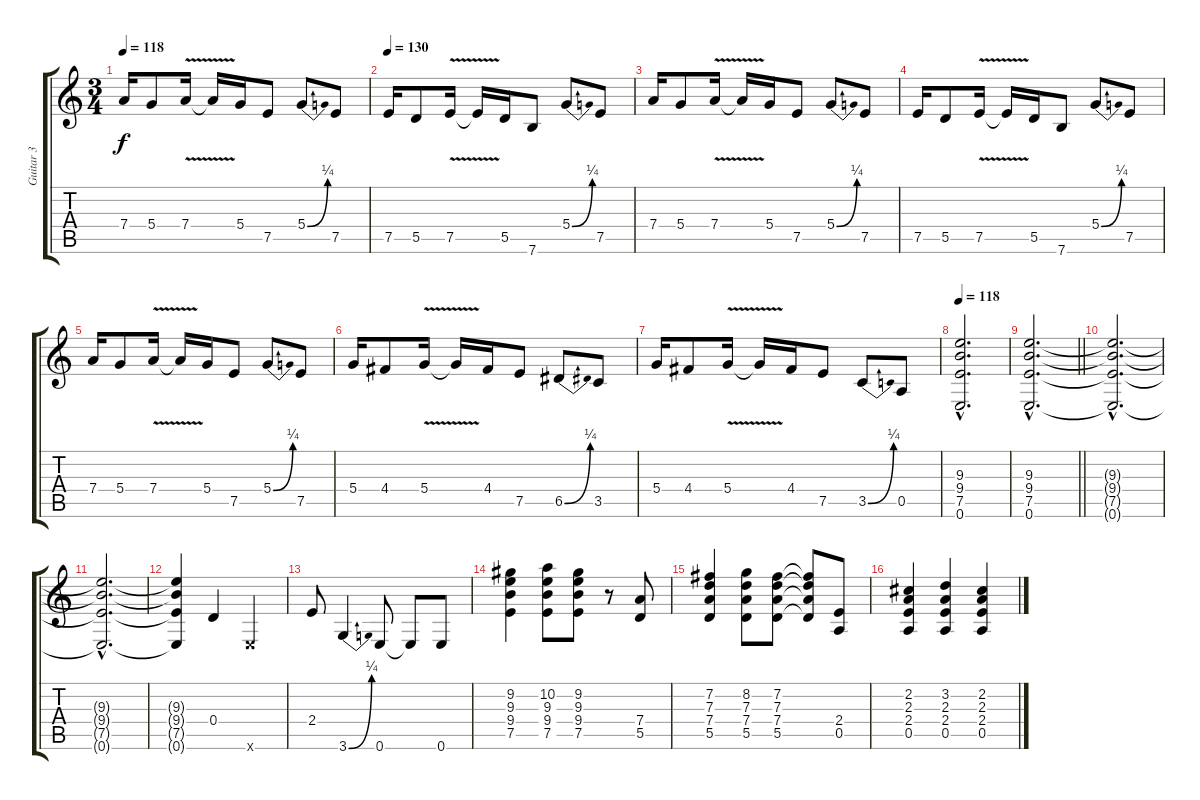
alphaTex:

\track ("Guitar 3" "Guitar 3") {instrument electricguitarjazz}
\staff {score tabs}
\tuning (E4 B3 G3 D3 A2 E2) {hide}
\ts (3 4)
\tempo 118
\clef g2
\ks c
7.4.16{dy f} 5.4.8 7.4{v}.16 7.4{t}.16 5.4.16 7.5.8 5.4{be (bend 0 0 60 1)}.8 7.5.8 |
\tempo 130
7.5.16 5.5.8 7.5{v}.16 7.5{t}.16 5.5.16 7.6.8 5.4{be (bend 0 0 60 1)}.8 7.5.8 |
7.4.16 5.4.8 7.4{v}.16 7.4{t}.16 5.4.16 7.5.8 5.4{be (bend 0 0 60 1)}.8 7.5.8 |
7.5.16 5.5.8 7.5{v}.16 7.5{t}.16 5.5.16 7.6.8 5.4{be (bend 0 0 60 1)}.8 7.5.8 |
7.4.16 5.4.8 7.4{v}.16 7.4{t}.16 5.4.16 7.5.8 5.4{be (bend 0 0 60 1)}.8 7.5.8 |
5.4.16 4.4.8 5.4{v}.16 5.4{t}.16 4.4.16 7.5.8 6.5{be (bend 0 0 60 1)}.8 3.5.8 |
5.4.16 4.4.8 5.4{v}.16 5.4{t}.16 4.4.16 7.5.8 3.5{be (bend 0 0 60 1)}.8 0.5.8 |
\tempo 118
(9.3{hac} 9.4{hac} 7.5{hac} 0.6{hac}).2{d} |
\barLineRight lightlight
(9.3{hac} 9.4{hac} 7.5{hac} 0.6{hac}).2{d} |
(9.3{hac t} 9.4{hac t} 7.5{hac t} 0.6{hac t}).2{d} |
(9.3{hac t} 9.4{hac t} 7.5{hac t} 0.6{hac t}).2{d} |
(9.3{t} 9.4{t} 7.5{t} 0.6{t}).4 0.4.4 0.6{x}.4 |
2.4.8 3.6{be (bend 0 0 60 1)}.4 0.6.8 0.6{t}.8 0.6.8 |
(9.2 9.3 9.4 7.5).4 (10.2 9.3 9.4 7.5).8 (9.2 9.3 9.4 7.5).8 r.8 (7.4 5.5).8 |
(7.2 7.3 7.4 5.5).4 (8.2 7.3 7.4 5.5).8 (7.2 7.3 7.4 5.5).8 (7.2{t} 7.3{t} 7.4{t} 5.5{t}).8 (2.4 0.5).8 |
(2.2 2.3 2.4 0.5).4 (3.2 2.3 2.4 0.5).4 (2.2 2.3 2.4 0.5).4
